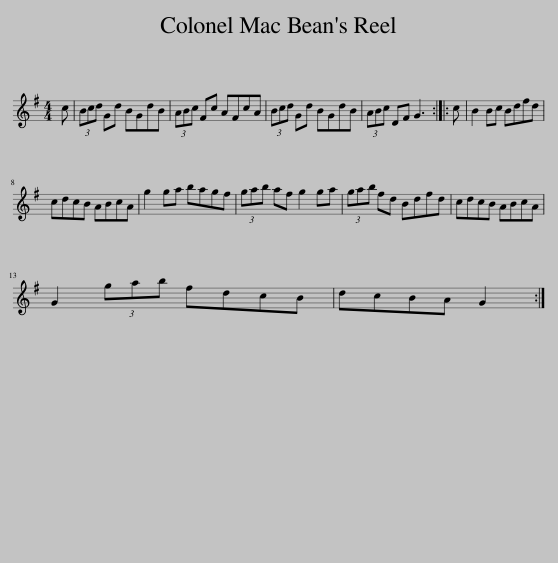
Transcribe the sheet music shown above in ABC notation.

X:1
L:1/8
M:4/4
I:linebreak $
K:G
V:1 treble
V:1
 c | (3Bcd Gd BGdB | (3ABc Fc AFcA | (3Bcd Gd BGdB | (3ABc DF G3 :: %5
 c | B2 Bc Bdfd |$ cdcB ABcA | g2 ga bagf | (3gab af g2 ga | %10
 (3gab fd Bdfd | cdcB ABcA |$ G2 (3gab fdcB | dcBA G2 :| %14
